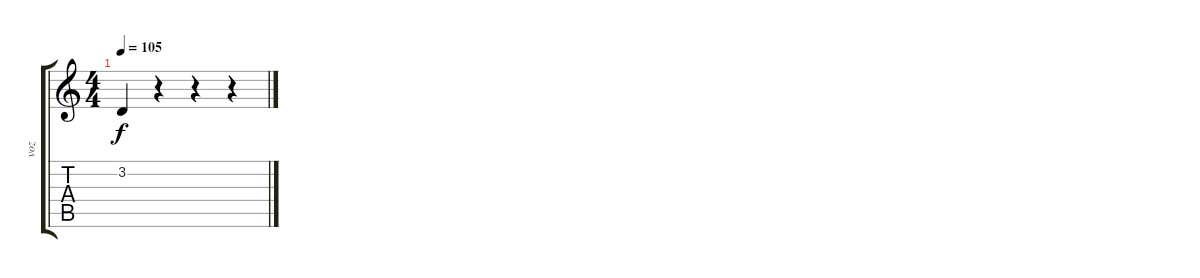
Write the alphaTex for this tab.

\track ("voz" "voz") {instrument choiraahs}
\staff {score tabs}
\tuning (E4 B3 G3 D3 A2 E2) {hide}
\ts (4 4)
\tempo 105
\clef g2
\ks c
3.2{t}.4{dy f} r.4 r.4 r.4
